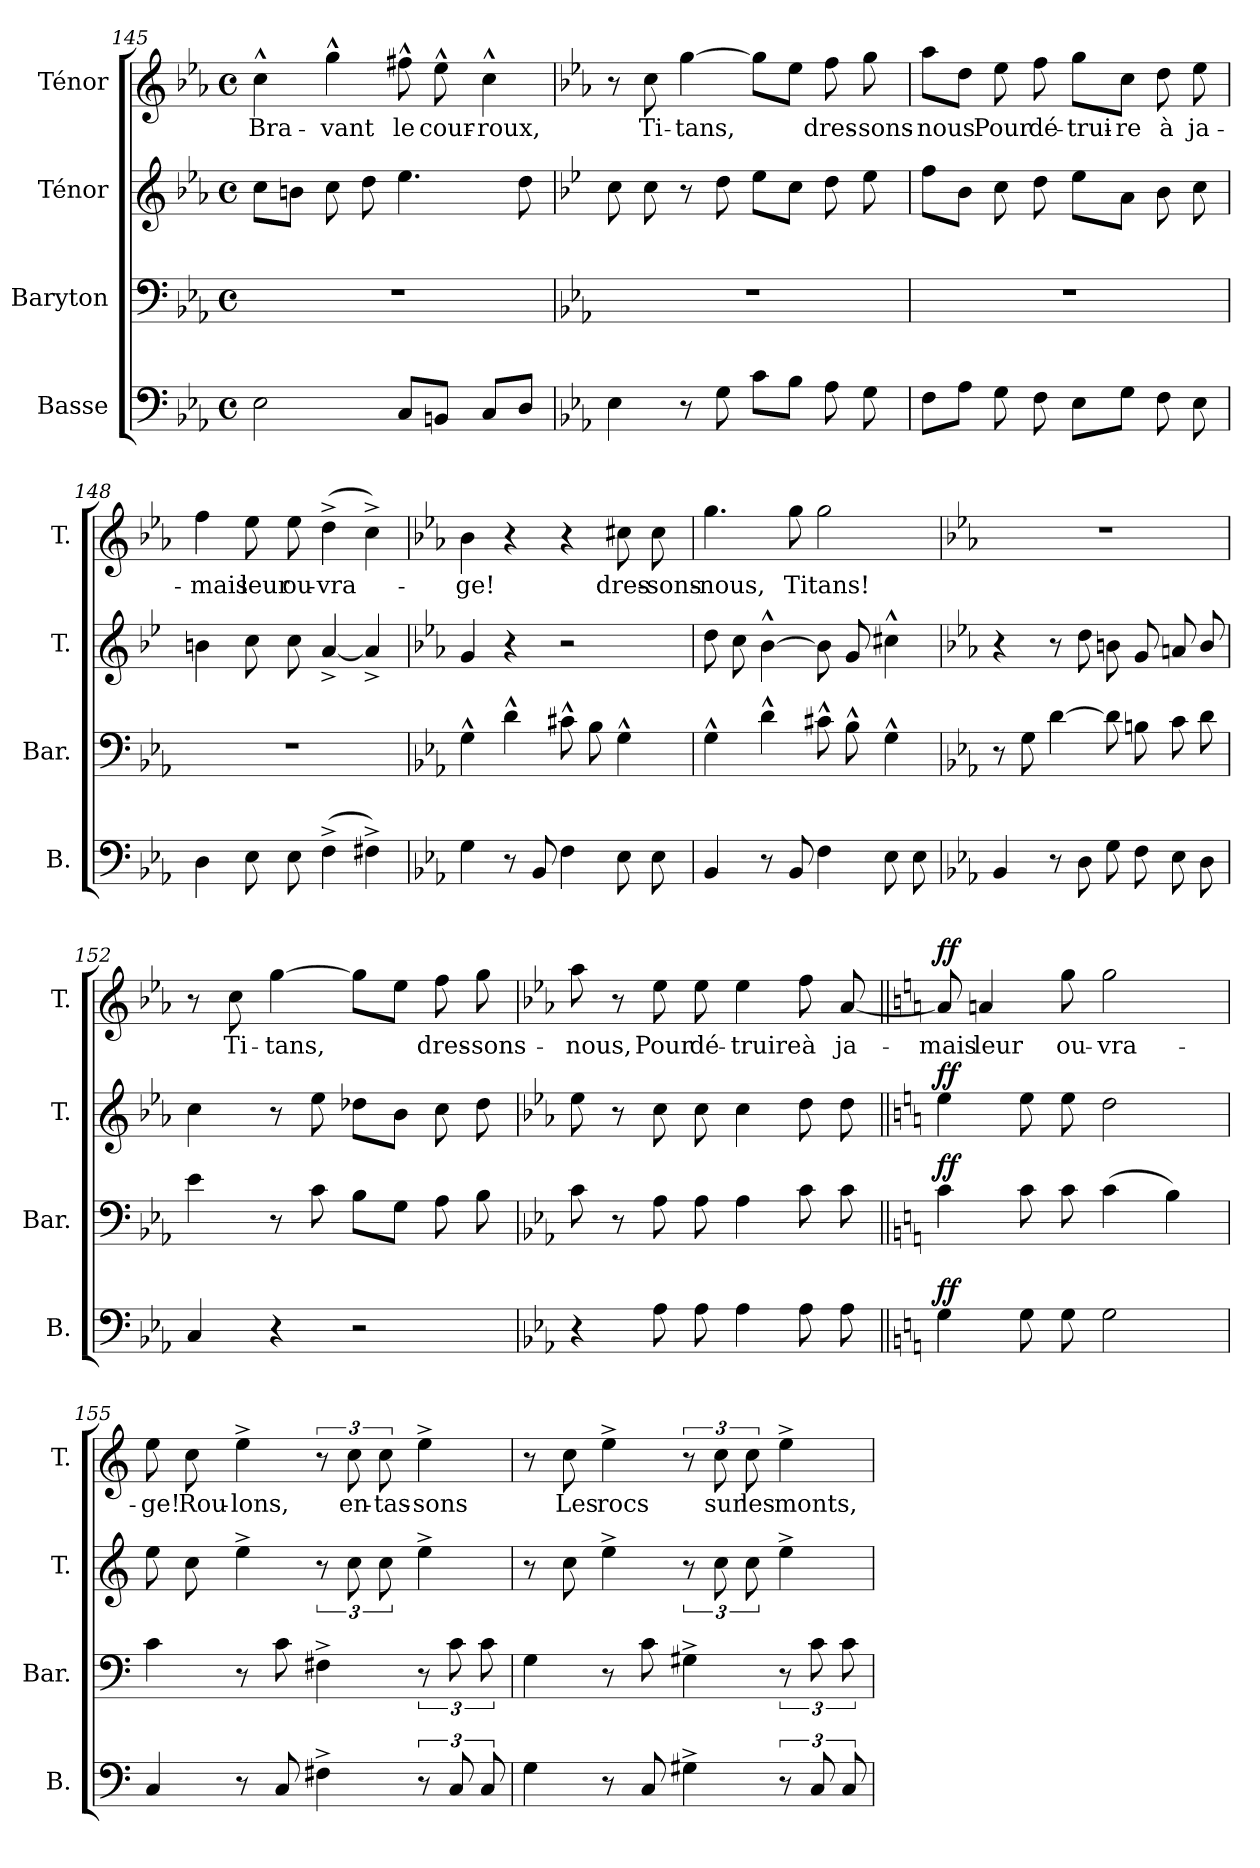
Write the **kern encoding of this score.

**kern	**dynam	**kern	**dynam	**kern	**dynam	**kern	**text	**dynam
*part4	*part4	*part3	*part3	*part2	*part2	*part1	*part1	*part1
*staff4	*staff4	*staff3	*staff3	*staff2	*staff2	*staff1	*staff1	*staff1
*I"Basse	*	*I"Baryton	*	*I"Ténor	*	*I"Ténor	*	*
*I'B.	*	*I'Bar.	*	*I'T.	*	*I'T.	*	*
*clefF4	*	*clefF4	*	*clefG2	*	*clefG2	*	*
*k[b-e-a-]	*	*k[b-e-a-]	*	*k[b-e-a-]	*	*k[b-e-a-]	*	*
*M4/4	*	*M4/4	*	*M4/4	*	*M4/4	*	*
*met(c)	*	*met(c)	*	*met(c)	*	*met(c)	*	*
=145	=145	=145	=145	=145	=145	=145	=145	=145
!	!	!	!	!	!	!	!LO:LY:b	!
2E-\	.	1r	.	8cc\L	.	4cc^^\	Bra-	.
.	.	.	.	8bn\J	.	.	.	.
!	!	!	!	!	!	!	!LO:LY:b	!
.	.	.	.	8cc\	.	4gg^^\	-vant	.
.	.	.	.	8dd\	.	.	.	.
!	!	!	!	!	!	!	!LO:LY:b	!
8C/L	.	.	.	4.ee-\	.	8ff#X^^\	le	.
!	!	!	!	!	!	!	!LO:LY:b	!
8BBn/J	.	.	.	.	.	8ee-^^\	cour-	.
!	!	!	!	!	!	!	!LO:LY:b	!
8C/L	.	.	.	.	.	4cc^^\	-roux,	.
8D/J	.	.	.	8dd\	.	.	.	.
=146	=146	=146	=146	=146	=146	=146	=146	=146
*	*	*	*	*k[b-e-]	*	*	*	*
4E-\	.	1r	.	8cc\	.	8r	.	.
!	!	!	!	!	!	!	!LO:LY:b	!
.	.	.	.	8cc\	.	8cc\	Ti-	.
!	!	!	!	!	!	!	!LO:LY:b	!
8r	.	.	.	8r	.	[4gg\	-tans,	.
8G\	.	.	.	8dd\	.	.	.	.
8c\L	.	.	.	8ee-\L	.	8gg\L]	.	.
8B-\J	.	.	.	8cc\J	.	8ee-\J	.	.
!	!	!	!	!	!	!	!LO:LY:b	!
8A-\	.	.	.	8dd\	.	8ff\	dres-	.
!	!	!	!	!	!	!	!LO:LY:b	!
8G\	.	.	.	8ee-\	.	8gg\	-sons-	.
=147	=147	=147	=147	=147	=147	=147	=147	=147
!	!	!	!	!	!	!	!LO:LY:b	!
8F\L	.	1r	.	8ff\L	.	8aa-\L	-nous	.
8A-\J	.	.	.	8b-\J	.	8dd\J	.	.
!	!	!	!	!	!	!	!LO:LY:b	!
8G\	.	.	.	8cc\	.	8ee-\	Pour	.
!	!	!	!	!	!	!	!LO:LY:b	!
8F\	.	.	.	8dd\	.	8ff\	dé-	.
!	!	!	!	!	!	!	!LO:LY:b	!
8E-\L	.	.	.	8ee-\L	.	8gg\L	-trui-	.
!	!	!	!	!	!	!	!LO:LY:b	!
8G\J	.	.	.	8a\J	.	8cc\J	-re	.
!	!	!	!	!	!	!	!LO:LY:b	!
8F\	.	.	.	8b-\	.	8dd\	à	.
!	!	!	!	!	!	!	!LO:LY:b	!
8E-\	.	.	.	8cc\	.	8ee-\	ja-	.
=148	=148	=148	=148	=148	=148	=148	=148	=148
!	!	!	!	!	!	!	!LO:LY:b	!
4D\	.	1r	.	4bn\	.	4ff\	-mais	.
!	!	!	!	!	!	!	!LO:LY:b	!
8E-\	.	.	.	8cc\	.	8ee-\	leur	.
!	!	!	!	!	!	!	!LO:LY:b	!
8E-\	.	.	.	8cc\	.	8ee-\	ou-	.
!	!	!	!	!	!	!	!LO:LY:b	!
(>4F^\	.	.	.	[4a^/	.	(>4dd^\	-vra-	.
4F#X^\)	.	.	.	4an^/]	.	4cc^\)	.	.
=149	=149	=149	=149	=149	=149	=149	=149	=149
*	*	*	*	*k[b-e-a-]	*	*	*	*
!	!	!	!	!	!	!	!LO:LY:b	!
4G\	.	4G^^\	.	4g/	.	4b-\	-ge!	.
8r	.	4d^^\	.	4r	.	4r	.	.
8BB-/	.	.	.	.	.	.	.	.
4F\	.	8c#X^^\	.	2r	.	4r	.	.
.	.	8B-\	.	.	.	.	.	.
!	!	!	!	!	!	!	!LO:LY:b	!
8E-\	.	4G^^\	.	.	.	8cc#X\	dres-	.
!	!	!	!	!	!	!	!LO:LY:b	!
8E-\	.	.	.	.	.	8cc#\	-sons-	.
=150	=150	=150	=150	=150	=150	=150	=150	=150
!	!	!	!	!	!	!	!LO:LY:b	!
4BB-/	.	4G^^\	.	8dd\	.	4.gg\	-nous,	.
.	.	.	.	8cc\	.	.	.	.
8r	.	4d^^\	.	[4b-^^\	.	.	.	.
!	!	!	!	!	!	!	!LO:LY:b	!
8BB-/	.	.	.	.	.	8gg\	Titans!	.
4F\	.	8c#X^^\	.	8b-\]	.	2gg\	.	.
.	.	8B-^^\	.	8g/	.	.	.	.
8E-\	.	4G^^\	.	4cc#X^^\	.	.	.	.
8E-\	.	.	.	.	.	.	.	.
=151	=151	=151	=151	=151	=151	=151	=151	=151
*k[b-e-a-]	*	*k[b-e-a-]	*	*k[b-e-a-]	*	*k[b-e-a-]	*	*
4BB-/	.	8r	.	4r	.	1r	.	.
.	.	8G\	.	.	.	.	.	.
8r	.	[4d\	.	8r	.	.	.	.
8D\	.	.	.	8dd\	.	.	.	.
8G\	.	8d\]	.	8bn\	.	.	.	.
8F\	.	8Bn\	.	8g/	.	.	.	.
8E-\	.	8c\	.	8an/	.	.	.	.
8D\	.	8d\	.	8b/	.	.	.	.
=152	=152	=152	=152	=152	=152	=152	=152	=152
4C/	.	4e-\	.	4cc\	.	8r	.	.
!	!	!	!	!	!	!	!LO:LY:b	!
.	.	.	.	.	.	8cc\	Ti-	.
!	!	!	!	!	!	!	!LO:LY:b	!
4r	.	8r	.	8r	.	[4gg\	-tans,	.
.	.	8c\	.	8ee-\	.	.	.	.
2r	.	8B-\L	.	8dd-X\L	.	8gg\L]	.	.
.	.	8G\J	.	8b-\J	.	8ee-\J	.	.
!	!	!	!	!	!	!	!LO:LY:b	!
.	.	8A-\	.	8cc\	.	8ff\	dres-	.
!	!	!	!	!	!	!	!LO:LY:b	!
.	.	8B-\	.	8dd-\	.	8gg\	-sons-	.
=153	=153	=153	=153	=153	=153	=153	=153	=153
*k[b-e-a-]	*	*k[b-e-a-]	*	*k[b-e-a-]	*	*k[b-e-a-]	*	*
!	!	!	!	!	!	!	!LO:LY:b	!
4r	.	8c\	.	8ee-\	.	8aa-\	-nous,	.
.	.	8r	.	8r	.	8r	.	.
!	!	!	!	!	!	!	!LO:LY:b	!
8A-\	.	8A-\	.	8cc\	.	8ee-\	Pour	.
!	!	!	!	!	!	!	!LO:LY:b	!
8A-\	.	8A-\	.	8cc\	.	8ee-\	dé-	.
!	!	!	!	!	!	!	!LO:LY:b	!
4A-\	.	4A-\	.	4cc\	.	4ee-\	-truire	.
!	!	!	!	!	!	!	!LO:LY:b	!
8A-\	.	8c\	.	8dd\	.	8ff\	à	.
!	!	!	!	!	!	!	!LO:LY:b	!
8A-\	.	8c\	.	8dd\	.	[8a-/	ja-	.
=154||	=154||	=154||	=154||	=154||	=154||	=154||	=154||	=154||
*k[]	*	*k[]	*	*k[]	*	*k[]	*	*
!	!LO:DY:a	!	!LO:DY:a	!	!LO:DY:a	!	!LO:LY:b	!LO:DY:a
4G\	ff	4c\	ff	4ee\	ff	8a-/]	-mais	ff
!	!	!	!	!	!	!	!LO:LY:b	!
.	.	.	.	.	.	4an/	leur	.
8G\	.	8c\	.	8ee\	.	.	.	.
!	!	!	!	!	!	!	!LO:LY:b	!
8G\	.	8c\	.	8ee\	.	8gg\	ou-	.
!	!	!	!	!	!	!	!LO:LY:b	!
2G\	.	(>4c\	.	2dd\	.	2gg\	-vra-	.
.	.	4B\)	.	.	.	.	.	.
=155	=155	=155	=155	=155	=155	=155	=155	=155
!	!	!	!	!	!	!	!LO:LY:b	!
4C/	.	4c\	.	8ee\	.	8ee\	-ge!	.
!	!	!	!	!	!	!	!LO:LY:b	!
.	.	.	.	8cc\	.	8cc\	Rou-	.
!	!	!	!	!	!	!	!LO:LY:b	!
8r	.	8r	.	4ee^\	.	4ee^\	-lons,	.
8C/	.	8c\	.	.	.	.	.	.
4F#X^\	.	4F#X^\	.	12r	.	12r	.	.
!	!	!	!	!	!	!	!LO:LY:b	!
.	.	.	.	12cc\	.	12cc\	en-	.
!	!	!	!	!	!	!	!LO:LY:b	!
.	.	.	.	12cc\	.	12cc\	-tas-	.
!	!	!	!	!	!	!	!LO:LY:b	!
12r	.	12r	.	4ee^\	.	4ee^\	-sons	.
12C/	.	12c\	.	.	.	.	.	.
12C/	.	12c\	.	.	.	.	.	.
=156	=156	=156	=156	=156	=156	=156	=156	=156
4G\	.	4G\	.	8r	.	8r	.	.
!	!	!	!	!	!	!	!LO:LY:b	!
.	.	.	.	8cc\	.	8cc\	Les	.
!	!	!	!	!	!	!	!LO:LY:b	!
8r	.	8r	.	4ee^\	.	4ee^\	rocs	.
8C/	.	8c\	.	.	.	.	.	.
4G#X^\	.	4G#X^\	.	12r	.	12r	.	.
!	!	!	!	!	!	!	!LO:LY:b	!
.	.	.	.	12cc\	.	12cc\	sur	.
!	!	!	!	!	!	!	!LO:LY:b	!
.	.	.	.	12cc\	.	12cc\	les	.
!	!	!	!	!	!	!	!LO:LY:b	!
12r	.	12r	.	4ee^\	.	4ee^\	monts,	.
12C/	.	12c\	.	.	.	.	.	.
12C/	.	12c\	.	.	.	.	.	.
=	=	=	=	=	=	=	=	=
*-	*-	*-	*-	*-	*-	*-	*-	*-
